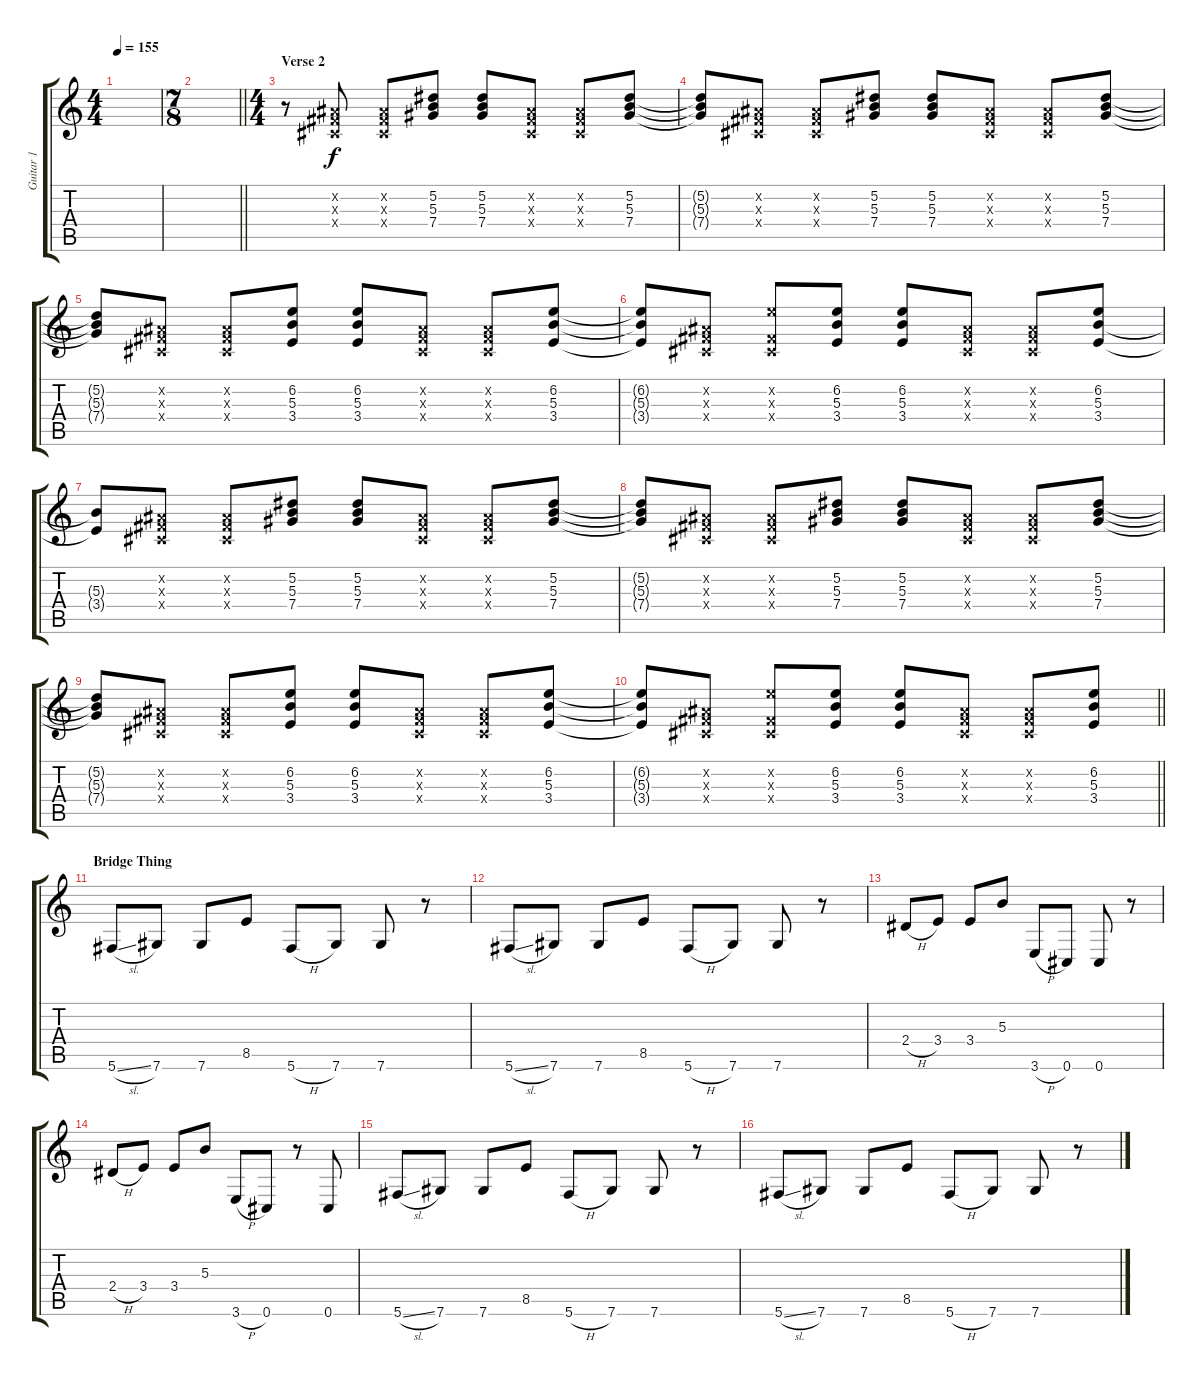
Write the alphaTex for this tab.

\track ("Guitar 1" "Guitar 1") {instrument distortionguitar}
\staff {score tabs}
\tuning (Eb4 Bb3 Gb3 Db3 Ab2 Db2) {hide}
\ts (4 4)
\tempo 155
\clef g2
\ks c
|
\ts (7 8)
\barLineRight lightlight
|
\ts (4 4)
\section ("" "Verse 2")
r.8{instrument electricguitarclean} (0.2{x} 0.3{x} 0.4{x}).8 (0.2{x} 0.3{x} 0.4{x}).8 (5.2 5.3 7.4).8 (5.2 5.3 7.4).8 (0.2{x} 0.3{x} 0.4{x}).8 (0.2{x} 0.3{x} 0.4{x}).8 (5.2 5.3 7.4).8 |
(5.2{t} 5.3{t} 7.4{t}).8 (0.2{x} 0.3{x} 0.4{x}).8 (0.2{x} 0.3{x} 0.4{x}).8 (5.2 5.3 7.4).8 (5.2 5.3 7.4).8 (0.2{x} 0.3{x} 0.4{x}).8 (0.2{x} 0.3{x} 0.4{x}).8 (5.2 5.3 7.4).8 |
(5.2{t} 5.3{t} 7.4{t}).8 (0.2{x} 0.3{x} 0.4{x}).8 (0.2{x} 0.3{x} 0.4{x}).8 (6.2 5.3 3.4).8 (6.2 5.3 3.4).8 (0.2{x} 0.3{x} 0.4{x}).8 (0.2{x} 0.3{x} 0.4{x}).8 (6.2 5.3 3.4).8 |
(6.2{t} 5.3{t} 3.4{t}).8 (0.2{x} 0.3{x} 0.4{x}).8 (6.2{x} 0.3{x} 0.4{x}).8 (6.2 5.3 3.4).8 (6.2 5.3 3.4).8 (0.2{x} 0.3{x} 0.4{x}).8 (0.2{x} 0.3{x} 0.4{x}).8 (6.2 5.3 3.4).8 |
(5.3{t} 3.4{t}).8 (0.2{x} 0.3{x} 0.4{x}).8 (0.2{x} 0.3{x} 0.4{x}).8 (5.2 5.3 7.4).8 (5.2 5.3 7.4).8 (0.2{x} 0.3{x} 0.4{x}).8 (0.2{x} 0.3{x} 0.4{x}).8 (5.2 5.3 7.4).8 |
(5.2{t} 5.3{t} 7.4{t}).8 (0.2{x} 0.3{x} 0.4{x}).8 (0.2{x} 0.3{x} 0.4{x}).8 (5.2 5.3 7.4).8 (5.2 5.3 7.4).8 (0.2{x} 0.3{x} 0.4{x}).8 (0.2{x} 0.3{x} 0.4{x}).8 (5.2 5.3 7.4).8 |
(5.2{t} 5.3{t} 7.4{t}).8 (0.2{x} 0.3{x} 0.4{x}).8 (0.2{x} 0.3{x} 0.4{x}).8 (6.2 5.3 3.4).8 (6.2 5.3 3.4).8 (0.2{x} 0.3{x} 0.4{x}).8 (0.2{x} 0.3{x} 0.4{x}).8 (6.2 5.3 3.4).8 |
\barLineRight lightlight
(6.2{t} 5.3{t} 3.4{t}).8 (0.2{x} 0.3{x} 0.4{x}).8 (6.2{x} 0.3{x} 0.4{x}).8 (6.2 5.3 3.4).8 (6.2 5.3 3.4).8 (0.2{x} 0.3{x} 0.4{x}).8 (0.2{x} 0.3{x} 0.4{x}).8 (6.2 5.3 3.4).8 |
\section ("" "Bridge Thing")
5.6{sl}.8{volume 12 instrument distortionguitar} 7.6.8 7.6.8 8.5.8 5.6{h}.8 7.6.8 7.6.8 r.8 |
5.6{sl}.8 7.6.8 7.6.8 8.5.8 5.6{h}.8 7.6.8 7.6.8 r.8 |
2.4{h}.8 3.4.8 3.4.8 5.3.8 3.6{h}.8 0.6.8 0.6.8 r.8 |
2.4{h}.8 3.4.8 3.4.8 5.3.8 3.6{h}.8 0.6.8 r.8 0.6.8 |
5.6{sl}.8 7.6.8 7.6.8 8.5.8 5.6{h}.8 7.6.8 7.6.8 r.8 |
5.6{sl}.8 7.6.8 7.6.8 8.5.8 5.6{h}.8 7.6.8 7.6.8 r.8
